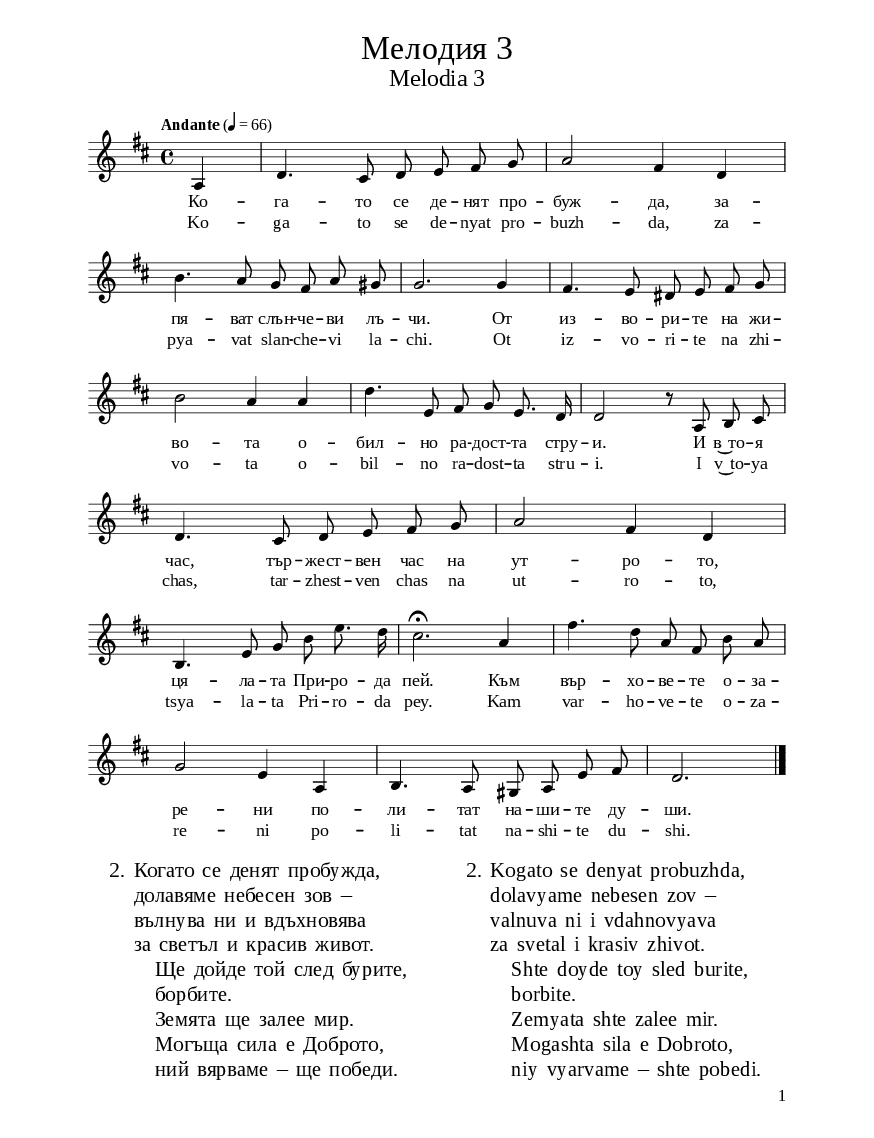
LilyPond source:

\version "2.22.1"

% include paper part and global functions
\include "include/globals.ily"

\bookpart {
  \include "include/bookpart-paper.ily"
  \score {
    \include "include/score-layout.ily"

    \new Voice \relative c' {
      \clef treble
      \key d \major
      \time 4/4
      \tempoFunc "Andante" 4 "66"
      \autoBeamOff
      \partial 4
      a | d4. cis8 d8 e8 fis8 g8 | a2 fis4 d4 | \break

      b'4. a8 g fis a gis |g2. g4 | fis4. e8 dis e fis g | \break

      b2 a4 a |d4. e,8 fis8 g8 e8. d16 | d2 r8 a8 b8 cis8 | \break

      d4. cis8 d e fis g | a2 fis4 d4 | \break

      b4. e8 g b e8. d16 | cis2.\fermata a4 | fis'4. d8 a fis b a \break |

      g2 e4 a,4 | b4. a8 gis a e'8 fis | d2 . \bar "|." \break
    }


    \addlyrics {
      Ко -- га -- то се де -- нят про -- буж -- да,
      за -- пя -- ват слън -- че -- ви лъ -- чи.
      От из -- во -- ри -- те на жи -- во -- та
      о -- бил -- но ра -- дост -- та стру -- и.
      И в~то -- я час, тър -- жест -- вен час на ут -- ро -- то,
      ця -- ла -- та При -- ро -- да пей.
      Към вър -- хо -- ве -- те о -- за -- ре -- ни
      по -- ли -- тат на -- ши -- те ду -- ши.}
      \addlyrics {
        Ko -- ga -- to se de -- nyat pro -- buzh -- da,
        za -- pya -- vat slan -- che -- vi la -- chi.
        Ot iz -- vo -- ri -- te na zhi -- vo -- ta
        o -- bil -- no ra -- dost -- ta stru -- i.
        I v~to -- ya chas, tar -- zhest -- ven chas na ut -- ro -- to,
        tsya -- la -- ta Pri -- ro -- da pey.
        Kam var -- ho -- ve -- te o -- za -- re -- ni
        po -- li -- tat na -- shi -- te du -- shi.}

        \header {
          title = \titleFunc "Мелодия 3" "Melodia 3"
        }

        \midi{}

      } % score

      \markup \fontsize #bgCoupletFontSize {
        \hspace #2
        \override #`(baseline-skip . ,bgCoupletBaselineSkip)
        \column {
          \line {   2. Когато се денят пробужда,}
          \line {   "   " долавяме небесен зов – }
          \line {   "   " вълнува ни и вдъхновява}
          \line {   "   " за светъл и красив живот.}
          \line {   "       " Ще дойде той след бурите, }
          \line {   "       " борбите.}
          \line {   "       " Земята ще залее мир.}
          \line {   "       " Могъща сила е Доброто,}
          \line {   "       " ний вярваме – ще победи.}
        }

        \hspace #5
        \override #`(baseline-skip . ,bgCoupletBaselineSkip)
        \column {
          \line {   2.  Kogato se denyat probuzhda,}
          \line {   "   " dolavyame nebesen zov – }
          \line {   "   " valnuva ni i vdahnovyava}
          \line {   "   " za svetal i krasiv zhivot.}
          \line {   "       " Shte doyde toy sled burite,}
          \line {   "       " borbite.}
          \line {   "       " Zemyata shte zalee mir.}
          \line {   "       " Mogashta sila e Dobroto,}
          \line {   "       " niy vyarvame – shte pobedi.}
        } %column
      } % markup

      % include foreign translation(s) of the song
      \version "2.24.0"

\markup \fill-line { \fontsize #deTitleFontSize "Melodie – Wenn der Tag erwacht" }
\markup \null
\markup \null
\markup \fontsize #deCoupletFontSize {
  \hspace #10
  \override #`(baseline-skip . ,deCoupletBaselineSkip)

  \column {
    \line { " " }

    \line { " "Wenn der Tag erwacht, }

    \line { " "beginnen die Sonnenstrahlen zu singen.}

    \line { " "Aus den Quellen des Lebens}

    \line { " "strömt in Fülle die Freude. }

    \line { " "Und in dieser feierlichen Morgenstunde}

    \line { " "singt die ganze Natur.}

    \line { " "Zu den beschienenen Gipfeln}

    \line { " "fliegen unsere Seelen.}

    \line { " " }

    \line { " "Wenn der Tag erwacht,}

    \line { " "vernehmen wir den himmlischen Ruf – }

    \line { " "er bewegt und inspiriert uns}

    \line { " "zu einem lichten und schönen Leben.}

    \line { " "Er wird kommen, nach den Stürmen, nach den Kämpfen.}

    \line { " "Frieden wird die Erde überfluten.}

    \line { " "Mächtige Kraft ist das Gute, }

    \line { " "wir glauben –  es wird siegen. }

  }
}


    } % bookpart

    % Più mosso
    %
